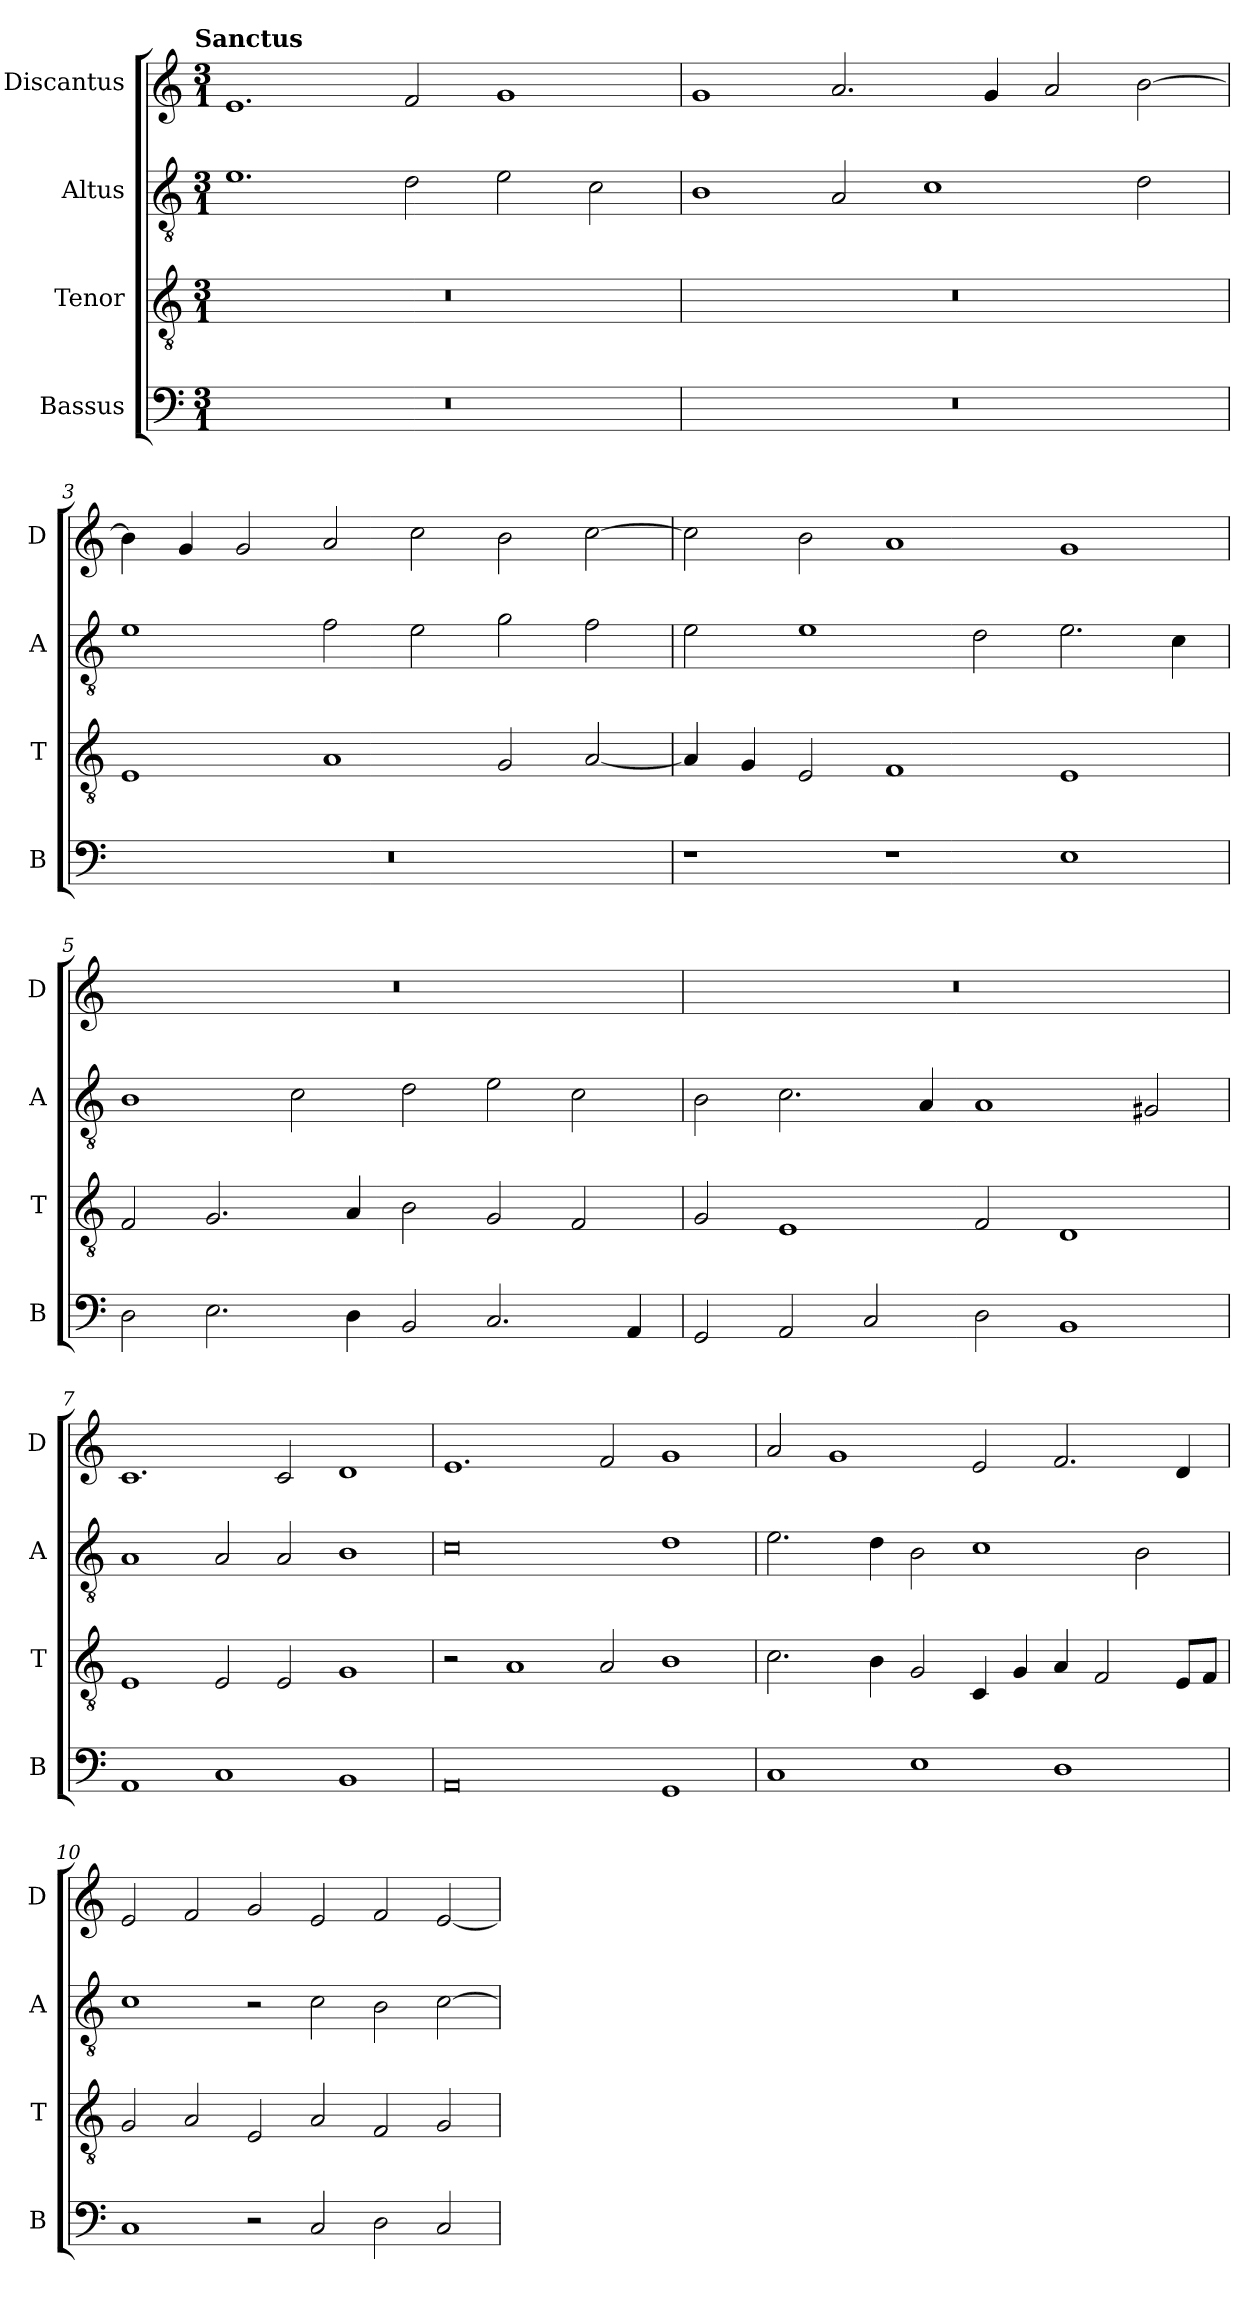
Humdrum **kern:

**kern	**kern	**kern	**kern
*part4	*part3	*part2	*part1
*staff4	*staff3	*staff2	*staff1
*I"Bassus	*I"Tenor	*I"Altus	*I"Discantus
*I'B	*I'T	*I'A	*I'D
*clefF4	*clefGv2	*clefGv2	*clefG2
*k[]	*k[]	*k[]	*k[]
!!LO:TX:omd:t=Sanctus
*M3/1	*M3/1	*M3/1	*M3/1
=1	=1	=1	=1
0.r	0.r	1.e	1.e
.	.	2d\	2f/
.	.	2e\	1g
.	.	2c\	.
=2	=2	=2	=2
0.r	0.r	1B	1g
.	.	2A/	2.a/
.	.	1c	.
.	.	.	4g/
.	.	.	2a/
.	.	2d\	[2b\
=3	=3	=3	=3
0.r	1E	1e	4b\]
.	.	.	4g/
.	.	.	2g/
.	1A	2f\	2a/
.	.	2e\	2cc\
.	2G/	2g\	2b\
.	[2A/	2f\	[2cc\
=4	=4	=4	=4
1r	4A/]	2e\	2cc\]
.	4G/	.	.
.	2E/	1e	2b\
1r	1F	.	1a
.	.	2d\	.
1E	1E	2.e\	1g
.	.	4c\	.
=5	=5	=5	=5
2D\	2F/	1B	0.r
2.E\	2.G/	.	.
.	.	2c\	.
4D\	4A/	.	.
2BB/	2B\	2d\	.
2.C/	2G/	2e\	.
.	2F/	2c\	.
4AA/	.	.	.
=6	=6	=6	=6
2GG/	2G/	2B\	0.r
2AA/	1E	2.c\	.
2C/	.	.	.
.	.	4A/	.
2D\	2F/	1A	.
1BB	1D	.	.
.	.	2G#X/	.
=7	=7	=7	=7
1AA	1E	1A	1.c
1C	2E/	2A/	.
.	2E/	2A/	2c/
1BB	1G	1B	1d
=8	=8	=8	=8
0AA	2r	0c	1.e
.	1A	.	.
.	2A/	.	2f/
1GG	1B	1d	1g
=9	=9	=9	=9
1C	2.c\	2.e\	2a/
.	.	.	1g
.	4B\	4d\	.
1E	2G/	2B\	.
.	4C/	1c	2e/
.	4G/	.	.
1D	4A/	.	2.f/
.	2F/	.	.
.	.	2B\	.
.	8E/L	.	4d/
.	8F/J	.	.
=10	=10	=10	=10
1C	2G/	1c	2e/
.	2A/	.	2f/
2r	2E/	2r	2g/
2C/	2A/	2c\	2e/
2D\	2F/	2B\	2f/
2C/	2G/	[2c\	[2e/
=	=	=	=
*-	*-	*-	*-
